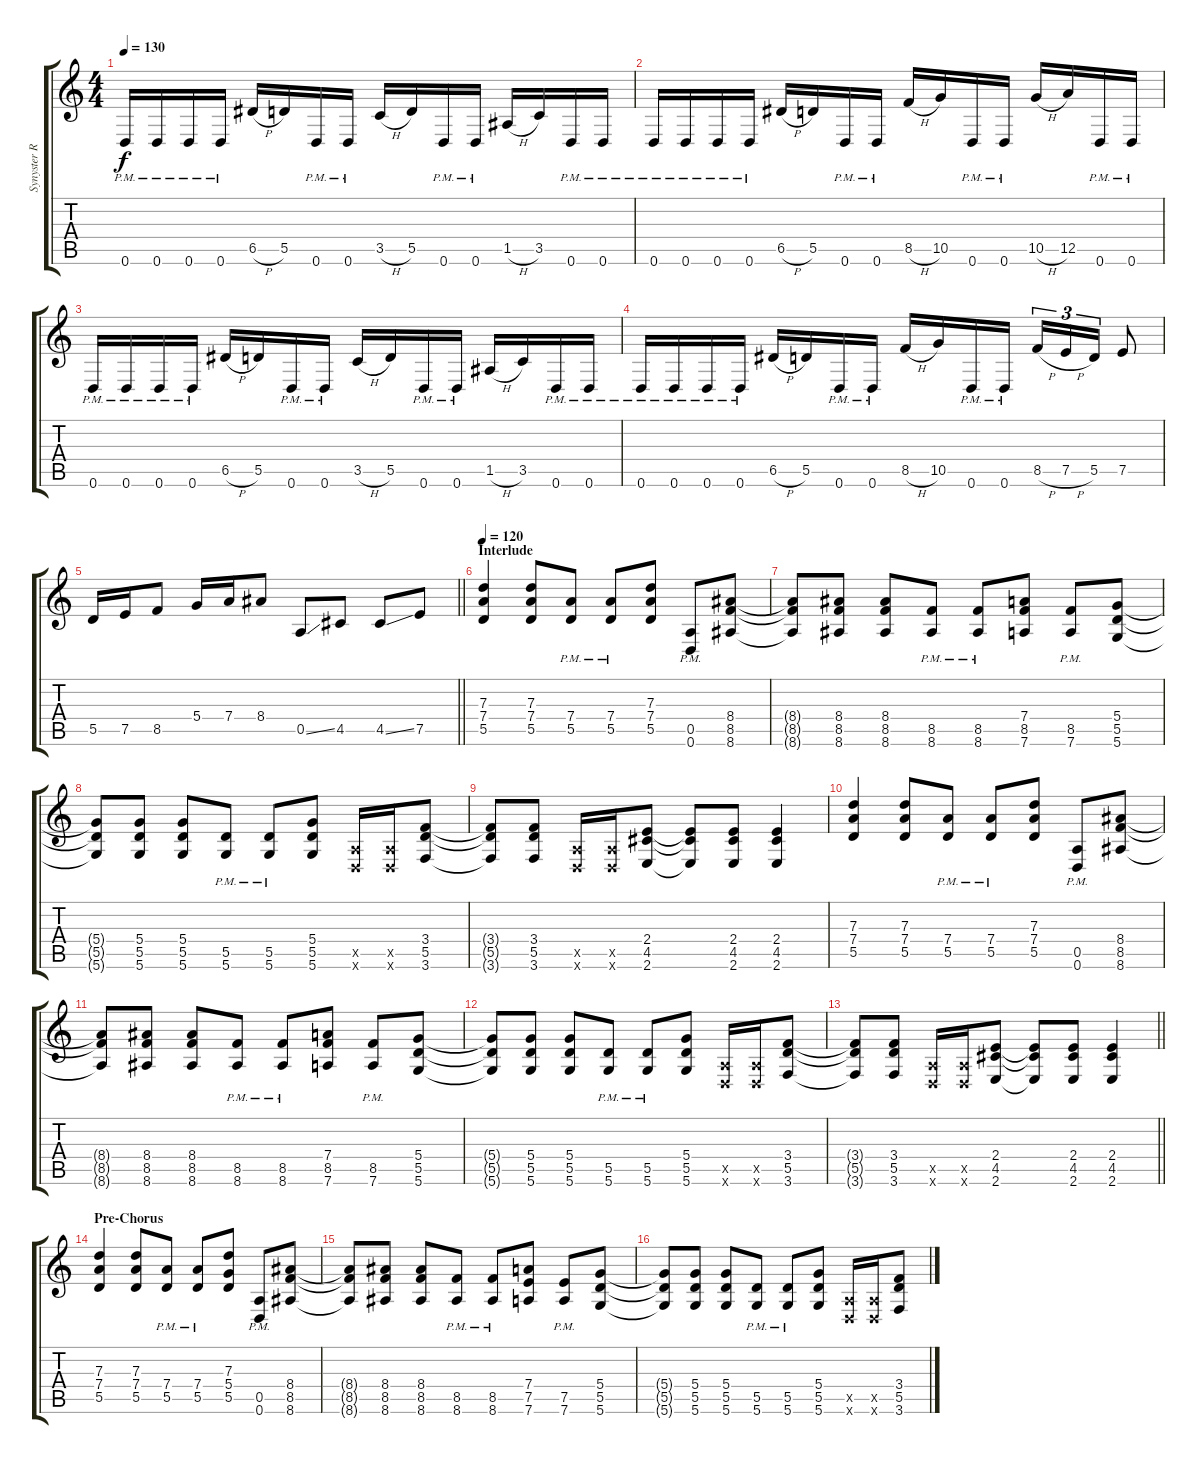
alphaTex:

\track ("Synyster Rythem" "Synyster R") {instrument distortionguitar}
\staff {score tabs}
\tuning (E4 B3 G3 D3 A2 D2) {hide}
\ts (4 4)
\tempo 130
\clef g2
\ks c
0.6{pm}.16{dy f} 0.6{pm}.16 0.6{pm}.16 0.6{pm}.16 6.5{h}.16 5.5.16 0.6{pm}.16 0.6{pm}.16 3.5{h}.16 5.5.16 0.6{pm}.16 0.6{pm}.16 1.5{h}.16 3.5.16 0.6{pm}.16 0.6{pm}.16 |
0.6{pm}.16 0.6{pm}.16 0.6{pm}.16 0.6{pm}.16 6.5{h}.16 5.5.16 0.6{pm}.16 0.6{pm}.16 8.5{h}.16 10.5.16 0.6{pm}.16 0.6{pm}.16 10.5{h}.16 12.5.16 0.6{pm}.16 0.6{pm}.16 |
0.6{pm}.16 0.6{pm}.16 0.6{pm}.16 0.6{pm}.16 6.5{h}.16 5.5.16 0.6{pm}.16 0.6{pm}.16 3.5{h}.16 5.5.16 0.6{pm}.16 0.6{pm}.16 1.5{h}.16 3.5.16 0.6{pm}.16 0.6{pm}.16 |
0.6{pm}.16 0.6{pm}.16 0.6{pm}.16 0.6{pm}.16 6.5{h}.16 5.5.16 0.6{pm}.16 0.6{pm}.16 8.5{h}.16 10.5.16 0.6{pm}.16 0.6{pm}.16 8.5{h}.16{tu (3 2)} 7.5{h}.16{tu (3 2)} 5.5.16{tu (3 2)} 7.5.8 |
\barLineRight lightlight
5.5.16 7.5.16 8.5.8 5.4.16 7.4.16 8.4.8 0.5{ss}.8 4.5.8 4.5{ss}.8 7.5.8{volume 13 balance 12} |
\section ("" "Interlude")
\tempo 120
(7.3 7.4 5.5).4 (7.3 7.4 5.5).8 (7.4{pm} 5.5{pm}).8 (7.4{pm} 5.5{pm}).8 (7.3 7.4 5.5).8 (0.5{pm} 0.6).8 (8.4 8.5 8.6).8 |
(8.4{t} 8.5{t} 8.6{t}).8 (8.4 8.5 8.6).8 (8.4 8.5 8.6).8 (8.5{pm} 8.6{pm}).8 (8.5{pm} 8.6{pm}).8 (7.4 8.5 7.6).8 (8.5{pm} 7.6{pm}).8 (5.4 5.5 5.6).8 |
(5.4{t} 5.5{t} 5.6{t}).8 (5.4 5.5 5.6).8 (5.4 5.5 5.6).8 (5.5{pm} 5.6{pm}).8 (5.5{pm} 5.6{pm}).8 (5.4 5.5 5.6).8 (0.5{x} 0.6{x}).16 (0.5{x} 0.6{x}).16 (3.4 5.5 3.6).8 |
(3.4{t} 5.5{t} 3.6{t}).8 (3.4 5.5 3.6).8 (0.5{x} 0.6{x}).16 (0.5{x} 0.6{x}).16 (2.4 4.5 2.6).8 (2.4{t} 4.5{t} 2.6{t}).8 (2.4 4.5 2.6).8 (2.4 4.5 2.6).4 |
(7.3 7.4 5.5).4 (7.3 7.4 5.5).8 (7.4{pm} 5.5{pm}).8 (7.4{pm} 5.5{pm}).8 (7.3 7.4 5.5).8 (0.5{pm} 0.6).8 (8.4 8.5 8.6).8 |
(8.4{t} 8.5{t} 8.6{t}).8 (8.4 8.5 8.6).8 (8.4 8.5 8.6).8 (8.5{pm} 8.6{pm}).8 (8.5{pm} 8.6{pm}).8 (7.4 8.5 7.6).8 (8.5{pm} 7.6{pm}).8 (5.4 5.5 5.6).8 |
(5.4{t} 5.5{t} 5.6{t}).8 (5.4 5.5 5.6).8 (5.4 5.5 5.6).8 (5.5{pm} 5.6{pm}).8 (5.5{pm} 5.6{pm}).8 (5.4 5.5 5.6).8 (0.5{x} 0.6{x}).16 (0.5{x} 0.6{x}).16 (3.4 5.5 3.6).8 |
\barLineRight lightlight
(3.4{t} 5.5{t} 3.6{t}).8 (3.4 5.5 3.6).8 (0.5{x} 0.6{x}).16 (0.5{x} 0.6{x}).16 (2.4 4.5 2.6).8 (2.4{t} 4.5{t} 2.6{t}).8 (2.4 4.5 2.6).8 (2.4 4.5 2.6).4 |
\section ("" "Pre-Chorus")
(7.3 7.4 5.5).4 (7.3 7.4 5.5).8 (7.4{pm} 5.5{pm}).8 (7.4{pm} 5.5{pm}).8 (7.3 5.4 5.5).8 (0.5{pm} 0.6{pm}).8 (8.4 8.5 8.6).8 |
(8.4{t} 8.5{t} 8.6{t}).8 (8.4 8.5 8.6).8 (8.4 8.5 8.6).8 (8.5{pm} 8.6{pm}).8 (8.5{pm} 8.6{pm}).8 (7.4 7.5 7.6).8 (7.5{pm} 7.6{pm}).8 (5.4 5.5 5.6).8 |
(5.4{t} 5.5{t} 5.6{t}).8 (5.4 5.5 5.6).8 (5.4 5.5 5.6).8 (5.5{pm} 5.6{pm}).8 (5.5{pm} 5.6{pm}).8 (5.4 5.5 5.6).8 (0.5{x} 0.6{x}).16 (0.5{x} 0.6{x}).16 (3.4 5.5 3.6).8
